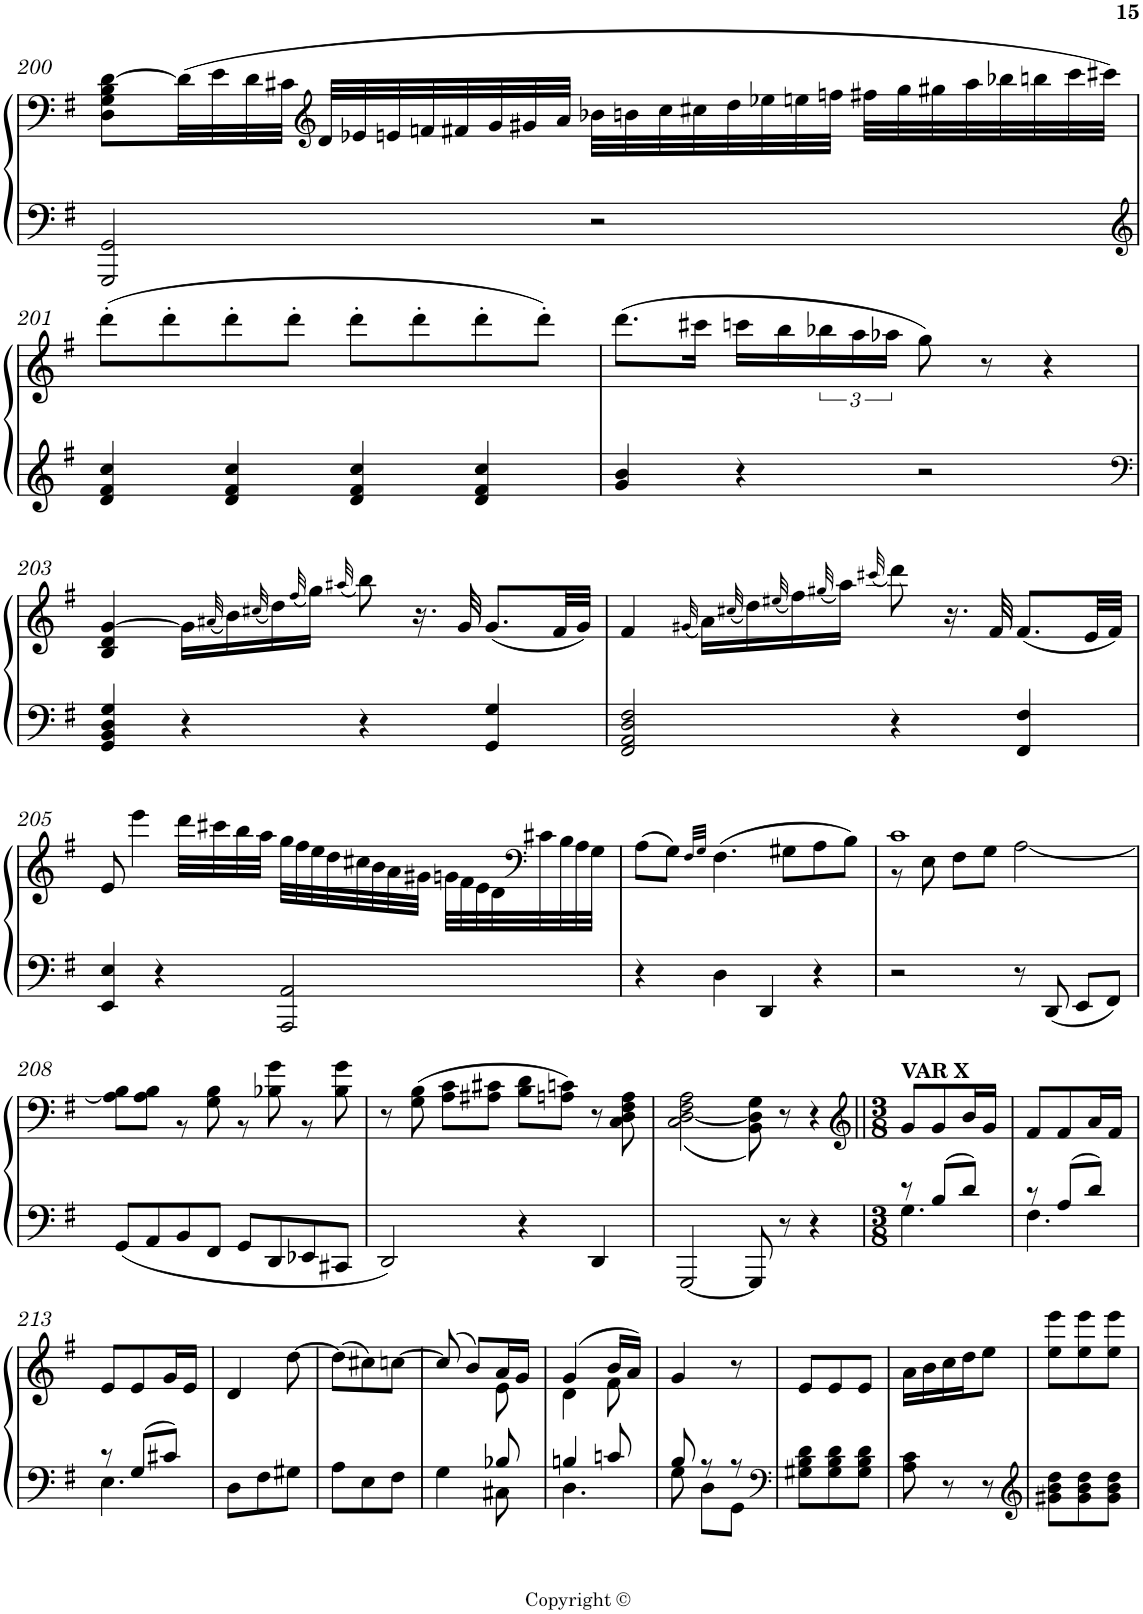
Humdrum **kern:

**kern	**kern
*part1	*part1
*staff2	*staff1
*I"Piano	*
*I'Pno.	*
!!LO:PB:g=z
*clefF4	*clefF4
*k[f#]	*k[f#]
*G:	*G:
*M2/2	*M2/2
*met(c|)	*met(c|)
=200	=200
2GGG/ 2GG/	8D\ 8G\ 8B\ [8d\L
.	(>32d\LL]
.	32e\
.	32d\
.	32c#X\JJJ
*	*clefG2
.	32d/LLL
.	32e-X/
.	32en/
.	32fn/
.	32f#X/
.	32g/
.	32g#X/
.	32a/JJJ
2r	32b-X\LLL
.	32bn\
.	32cc\
.	32cc#X\
.	32dd\
.	32ee-X\
.	32een\
.	32ffn\JJJ
.	32ff#X\LLL
.	32gg\
.	32gg#X\
.	32aa\
.	32bb-X\
.	32bbn\
.	32ccc\
.	32ccc#X\JJJ)
!!LO:LB:g=z
=201	=201
*clefG2	*
4d/ 4f#/ 4cc/	(>8ddd'\L
.	8ddd'\
4d/ 4f#/ 4cc/	8ddd'\
.	8ddd'\J
4d/ 4f#/ 4cc/	8ddd'\L
.	8ddd'\
4d/ 4f#/ 4cc/	8ddd'\
.	8ddd'\J)
=202	=202
4g/ 4b/	(>8.ddd\L
.	16ccc#X\Jk
4r	16cccn\LL
.	16bb\
.	24bb-X\
.	24aa\
.	24aa-X\JJ
2r	8gg\)
.	8r
.	4r
!!LO:LB:g=z
=203	=203
*clefF4	*
4GG/ 4BB/ 4D/ 4G/	4B/ 4d/ [4g/
4r	16g\LL]
.	(<32qa#X/
.	16b\)
.	(<32qcc#X/
.	16dd\)
.	(<32qff#/
.	16gg\JJ)
.	(<32qaa#X/
4r	8bb\)
.	16.r
.	32g/
4GG/ 4G/	(<8.g/L
.	32f#/LL
.	32g/JJJ)
=204	=204
2FF#/ 2AA/ 2D/ 2F#/	4f#/
.	(<32qg#X/
.	16a\LL)
.	(<32qcc#X/
.	16dd\)
.	(<32qee#X/
.	16ff#\)
.	(<32qgg#X/
.	16aa\JJ)
.	(<32qccc#X/
4r	8ddd\)
.	16.r
.	32f#/
4FF#/ 4F#/	(<8.f#/L
.	32e/LL
.	32f#/JJJ)
!!LO:LB:g=z
=205	=205
4EE/ 4E/	8e/
.	4eee\
4r	.
.	32ddd\LLL
.	32ccc#X\
.	32bb\
.	32aa\JJJ
2AAA/ 2AA/	32gg\LLL
.	32ff#\
.	32ee\
.	32dd\
.	32cc#X\
.	32b\
.	32a\
.	32g#X\JJJ
.	32gn\LLL
.	32f#\
.	32e\
.	32d\
*	*clefF4
.	32c#X\
.	32B\
.	32A\
.	32G\JJJ
=206	=206
4r	(>8A\L
.	8G\J)
.	32qF#/LLL
.	32qG/JJJ
4D\	(>4.F#\
4DD/	.
.	8G#X\L
4r	8A\
.	8B\J)
=207	=207
*	*^
2r	1c	8r
.	.	8E\
.	.	8F#\L
.	.	8G\J
8r	.	[2A\
8DD/	.	.
8EE/L	.	.
8FF#/J	.	.
!!LO:LB:g=z	!!
=208	=208	=208
8GG/L	1ryy	8A\] 8B\L
8AA/	.	8A\ 8B\J
8BB/	.	8r
8FF#/J	.	8G\ 8B\
8GG/L	.	8r
8DD/	.	8B-X\ 8g\
8EE-X/	.	8r
8CC#X/J	.	8B-\ 8g\
*	*v	*v
=209	=209
2DD/	8r
.	(>8G\ 8B\
.	8A\ 8c\L
.	8A#X\ 8c#X\J
4r	8B\ 8d\L
.	8An\ 8cn\J)
4DD/	8r
.	8C\ 8D\ 8F#\ 8A\
=210	=210
[2GGG/	(<2C\ [2D\ 2F#\ 2A\
8GGG/]	8BB\ 8D\] 8G\)
8r	8r
4r	4r
=211||	=211||
*	*clefG2
*M3/8	*M3/8
*^	*
!	!	!LO:TX:a:B:t=VAR X
8r	4.G\	8g/L
8B/L	.	8g/
8d/J	.	16b/L
.	.	16g/JJ
=212	=212	=212
8r	4.F#\	8f#/L
8A/L	.	8f#/
8d/J	.	16a/L
.	.	16f#/JJ
!!LO:LB:g=z
=213	=213	=213
8r	4.E\	8e/L
8G/L	.	8e/
8c#X/J	.	16g/L
.	.	16e/JJ
=214	=214	=214
4.ryy	8D\L	4d/
.	8F#\	.
.	8G#X\J	[8dd\
=215	=215	=215
4.ryy	8A\L	(>8dd\L]
.	8E\	8cc#X\)
.	8F#\J	[8ccn\J
=216	=216	=216
*	*	*^
8ryy	4G\	(>8cc/]	8ryy
8ryy	.	8b/L)	8ryy
8B-X/	8C#X\	16a/L	8e\
.	.	16g/JJ	.
=217	=217	=217	=217
4Bn/	4.D\	(>4g/	4d\
8cn/	.	16b/LL	8f#\
.	.	16a/JJ)	.
*	*	*v	*v
=218	=218	=218
8B/	8G\	4g/
8r	8D\L	.
8r	8GG\J	8r
*v	*v	*
=219	=219
*clefF4	*
8G#X\ 8B\ 8d\L	8e/L
8G#\ 8B\ 8d\	8e/
8G#\ 8B\ 8d\J	8e/J
=220	=220
8A\ 8c\	16a\LL
.	16b\
8r	16cc\
.	16dd\J
8r	8ee\J
=221	=221
*clefG2	*
8g#X\ 8b\ 8dd\L	8ee\ 8eee\L
8g#\ 8b\ 8dd\	8ee\ 8eee\
8g#\ 8b\ 8dd\J	8ee\ 8eee\J
=	=
*-	*-
